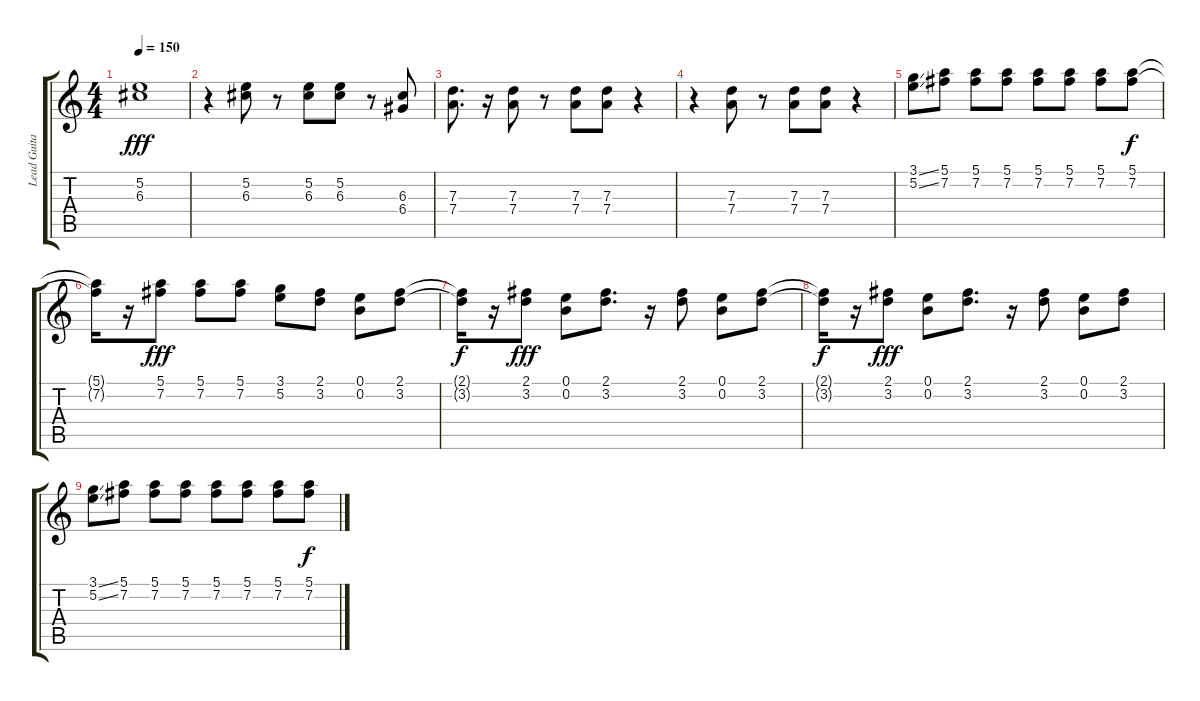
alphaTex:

\track ("Lead Guitar" "Lead Guita") {instrument distortionguitar}
\staff {score tabs}
\tuning (E4 B3 G3 D3 A2 E2) {hide}
\ts (4 4)
\tempo 150
\clef g2
\ks c
(5.2 6.3).1{dy fff} |
r.4 (5.2 6.3).8 r.8 (5.2 6.3).8 (5.2 6.3).8 r.8 (6.3 6.4).8 |
(7.3 7.4).8{d} r.16 (7.3 7.4).8 r.8 (7.3 7.4).8 (7.3 7.4).8 r.4 |
r.4 (7.3 7.4).8 r.8 (7.3 7.4).8 (7.3 7.4).8 r.4 |
(3.1{ss} 5.2{ss}).8 (5.1 7.2).8 (5.1 7.2).8 (5.1 7.2).8 (5.1 7.2).8 (5.1 7.2).8 (5.1 7.2).8 (5.1 7.2).8{dy f} |
(5.1{t} 7.2{t}).16 r.16 (5.1 7.2).8{dy fff} (5.1 7.2).8 (5.1 7.2).8 (3.1 5.2).8 (2.1 3.2).8 (0.1 0.2).8 (2.1 3.2).8 |
(2.1{t} 3.2{t}).16{dy f} r.16 (2.1 3.2).8{dy fff} (0.1 0.2).8 (2.1 3.2).8{d} r.16 (2.1 3.2).8 (0.1 0.2).8 (2.1 3.2).8 |
(2.1{t} 3.2{t}).16{dy f} r.16 (2.1 3.2).8{dy fff} (0.1 0.2).8 (2.1 3.2).8{d} r.16 (2.1 3.2).8 (0.1 0.2).8 (2.1 3.2).8 |
(3.1{ss} 5.2{ss}).8 (5.1 7.2).8 (5.1 7.2).8 (5.1 7.2).8 (5.1 7.2).8 (5.1 7.2).8 (5.1 7.2).8 (5.1 7.2).8{dy f}
